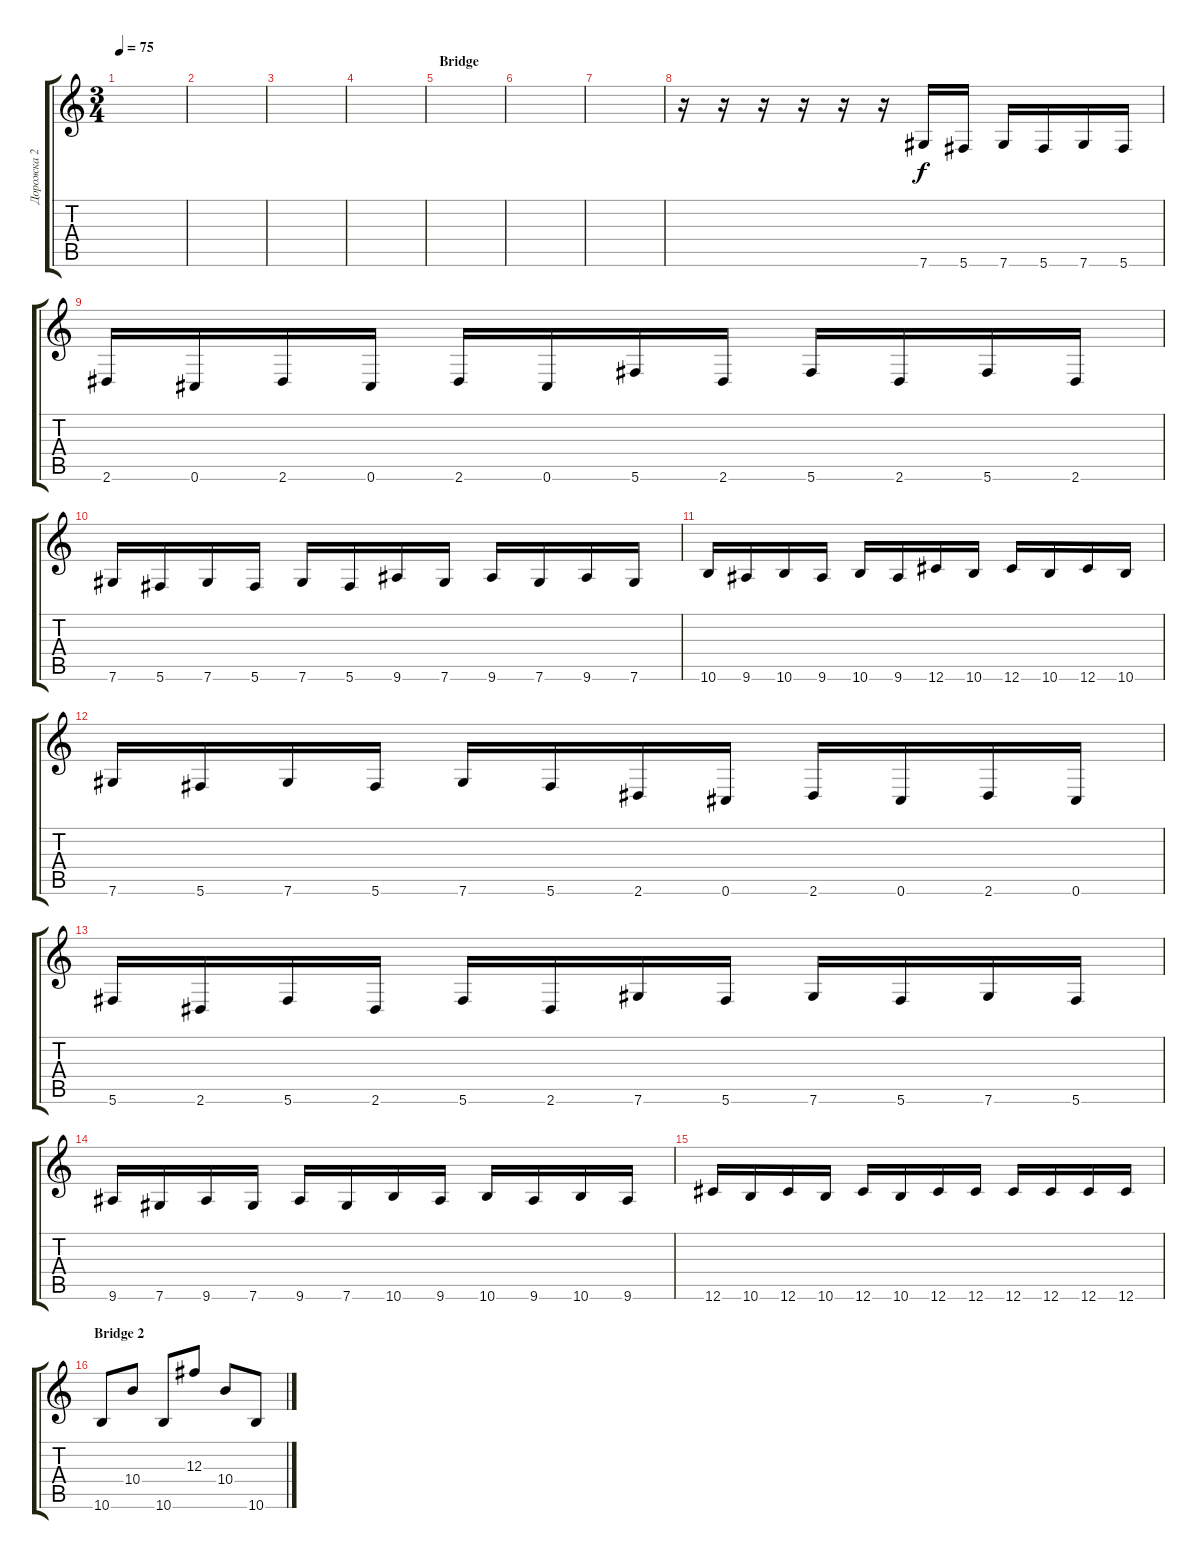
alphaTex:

\track ("Дорожка 2" "Дорожка 2") {instrument electricguitarjazz}
\staff {score tabs}
\tuning (Eb4 Bb3 Gb3 Db3 Ab2 Db2) {hide}
\ts (3 4)
\tempo 75
\clef g2
\ks c
|
|
|
|
\section ("" "Bridge")
|
|
|
r.16{balance 4 instrument overdrivenguitar} r.16 r.16 r.16 r.16 r.16 7.6.16 5.6.16 7.6.16 5.6.16 7.6.16 5.6.16 |
2.6.16 0.6.16 2.6.16 0.6.16 2.6.16 0.6.16 5.6.16 2.6.16 5.6.16 2.6.16 5.6.16 2.6.16 |
7.6.16 5.6.16 7.6.16 5.6.16 7.6.16 5.6.16 9.6.16 7.6.16 9.6.16 7.6.16 9.6.16 7.6.16 |
10.6.16 9.6.16 10.6.16 9.6.16 10.6.16 9.6.16 12.6.16 10.6.16 12.6.16 10.6.16 12.6.16 10.6.16 |
7.6.16 5.6.16 7.6.16 5.6.16 7.6.16 5.6.16 2.6.16 0.6.16 2.6.16 0.6.16 2.6.16 0.6.16 |
5.6.16 2.6.16 5.6.16 2.6.16 5.6.16 2.6.16 7.6.16 5.6.16 7.6.16 5.6.16 7.6.16 5.6.16 |
9.6.16 7.6.16 9.6.16 7.6.16 9.6.16 7.6.16 10.6.16 9.6.16 10.6.16 9.6.16 10.6.16 9.6.16 |
12.6.16 10.6.16 12.6.16 10.6.16 12.6.16 10.6.16 12.6.16 12.6.16 12.6.16 12.6.16 12.6.16 12.6.16 |
\section ("" "Bridge 2")
10.6.8 10.4.8 10.6.8 12.3.8 10.4.8 10.6.8
